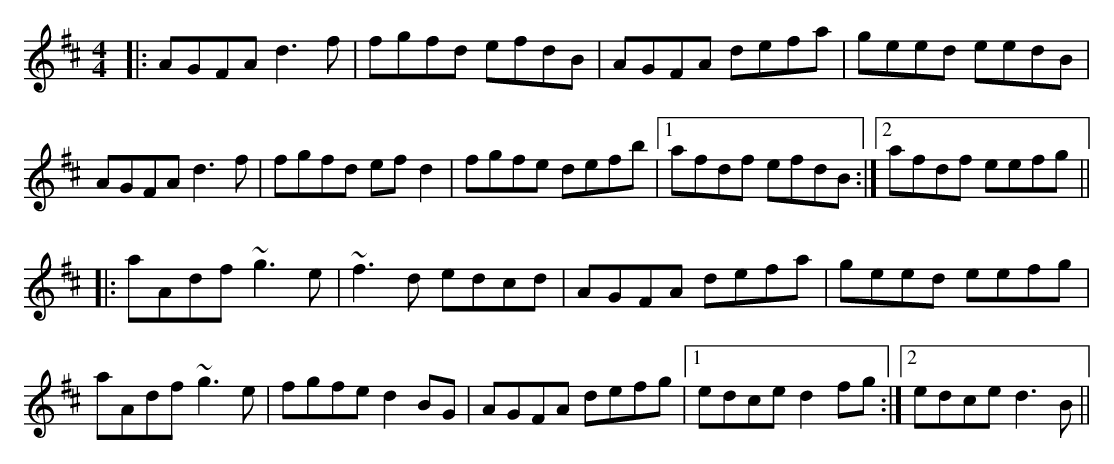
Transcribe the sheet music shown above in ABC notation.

X:1
M:4/4
K:D
|:AGFA d3f|fgfd efdB|AGFA defa|geed eedB|
AGFA d3f|fgfd efd2|fgfe defb|1 afdf efdB:|2 afdf eefg||
|:aAdf ~g3e|~f3d edcd|AGFA defa|geed eefg|
aAdf ~g3e|fgfe d2BG|AGFA defg|1 edce d2fg:|2 edce d3B||
